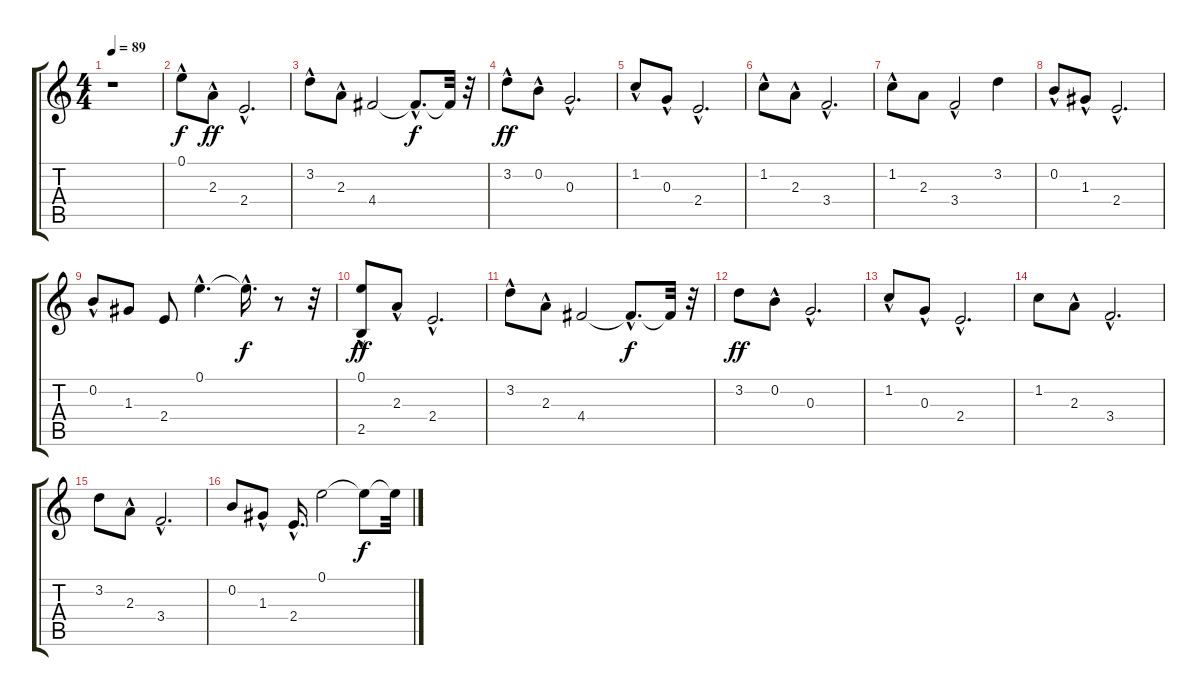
\track "" {instrument distortionguitar}
\staff {score tabs}
\tuning (E4 B3 G3 D3 A2 E2) {hide}
\ts (4 4)
\tempo 89
\clef g2
\ks c
r.1{dy f} |
0.1{hac}.8 2.3{hac}.8{dy ff} 2.4{hac}.2{d} |
3.2{hac}.8 2.3{hac}.8 4.4.2 4.4{hac t}.8{d dy f} 4.4{t}.32 r.32 |
3.2{hac}.8{dy ff} 0.2{hac}.8 0.3{hac}.2{d} |
1.2{hac}.8 0.3{hac}.8 2.4{hac}.2{d} |
1.2{hac}.8 2.3{hac}.8 3.4{hac}.2{d} |
1.2{hac}.8 2.3.8 3.4{hac}.2 3.2.4 |
0.2{hac}.8 1.3{hac}.8 2.4{hac}.2{d} |
0.2{hac}.8 1.3.8 2.4.8 0.1{hac}.4{d} 0.1{hac t}.16{d dy f} r.8 r.32 |
(0.1{hac} 2.5).8{dy ff} 2.3{hac}.8 2.4{hac}.2{d} |
3.2{hac}.8 2.3{hac}.8 4.4.2 4.4{hac t}.8{d dy f} 4.4{t}.32 r.32 |
3.2.8{dy ff} 0.2{hac}.8 0.3{hac}.2{d} |
1.2{hac}.8 0.3{hac}.8 2.4{hac}.2{d} |
1.2.8 2.3{hac}.8 3.4{hac}.2{d} |
3.2.8 2.3{hac}.8 3.4{hac}.2{d} |
0.2.8 1.3{hac}.8 2.4{hac}.16{d} 0.1.2 0.1{t}.8{dy f} 0.1{t}.32
